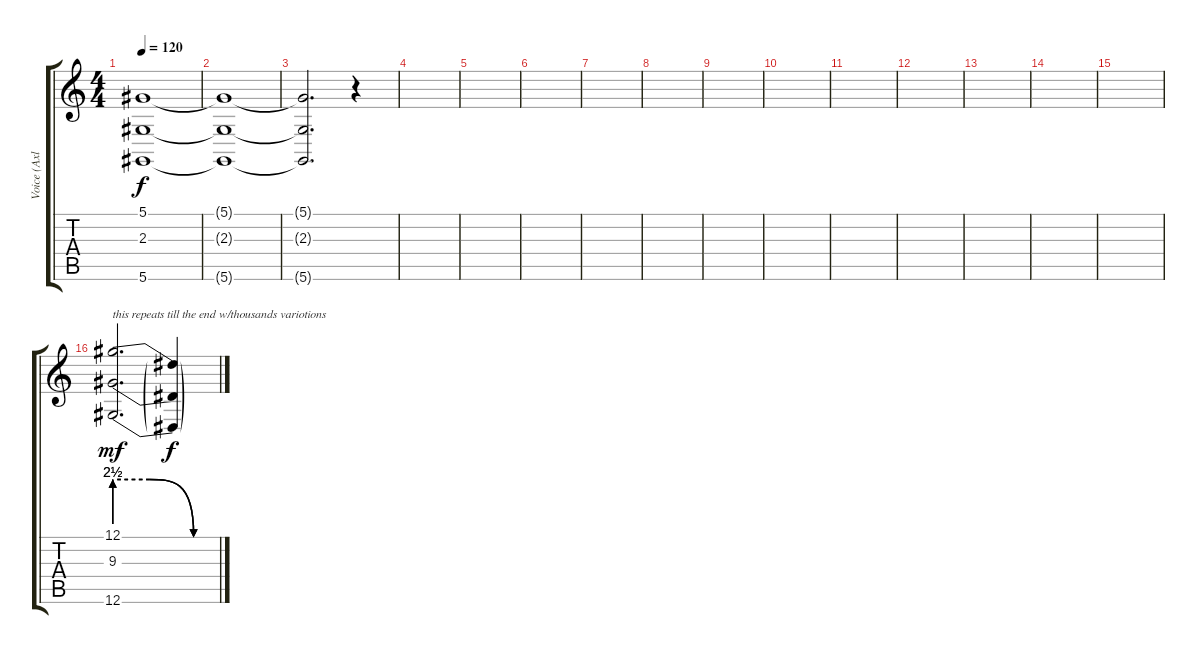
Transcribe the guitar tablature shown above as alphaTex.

\track ("Voice (Axl)" "Voice (Axl") {instrument lead2sawtooth}
\staff {score tabs}
\tuning (Eb4 Bb3 Gb3 Db3 Ab2 Eb2) {hide}
\ts (4 4)
\tempo 120
\clef g2
\ks c
(5.1{t} 2.3{t} 5.6{t}).1{dy f} |
(5.1{t} 2.3{t} 5.6{t}).1 |
(5.1{t} 2.3{t} 5.6{t}).2{d} r.4 |
|
|
|
|
|
|
|
|
|
|
|
|
(12.1{be (custom 0 10 20 10 45 0 60 0)} 9.3{be (custom 0 10 20 10 45 0 60 0)} 12.6{be (custom 0 10 20 10 45 0 60 0)}).2{d txt "this repeats till the end w/thousands variotions" dy mf volume 13} (12.1{t} 9.3{t} 12.6{t}).4{dy f}
